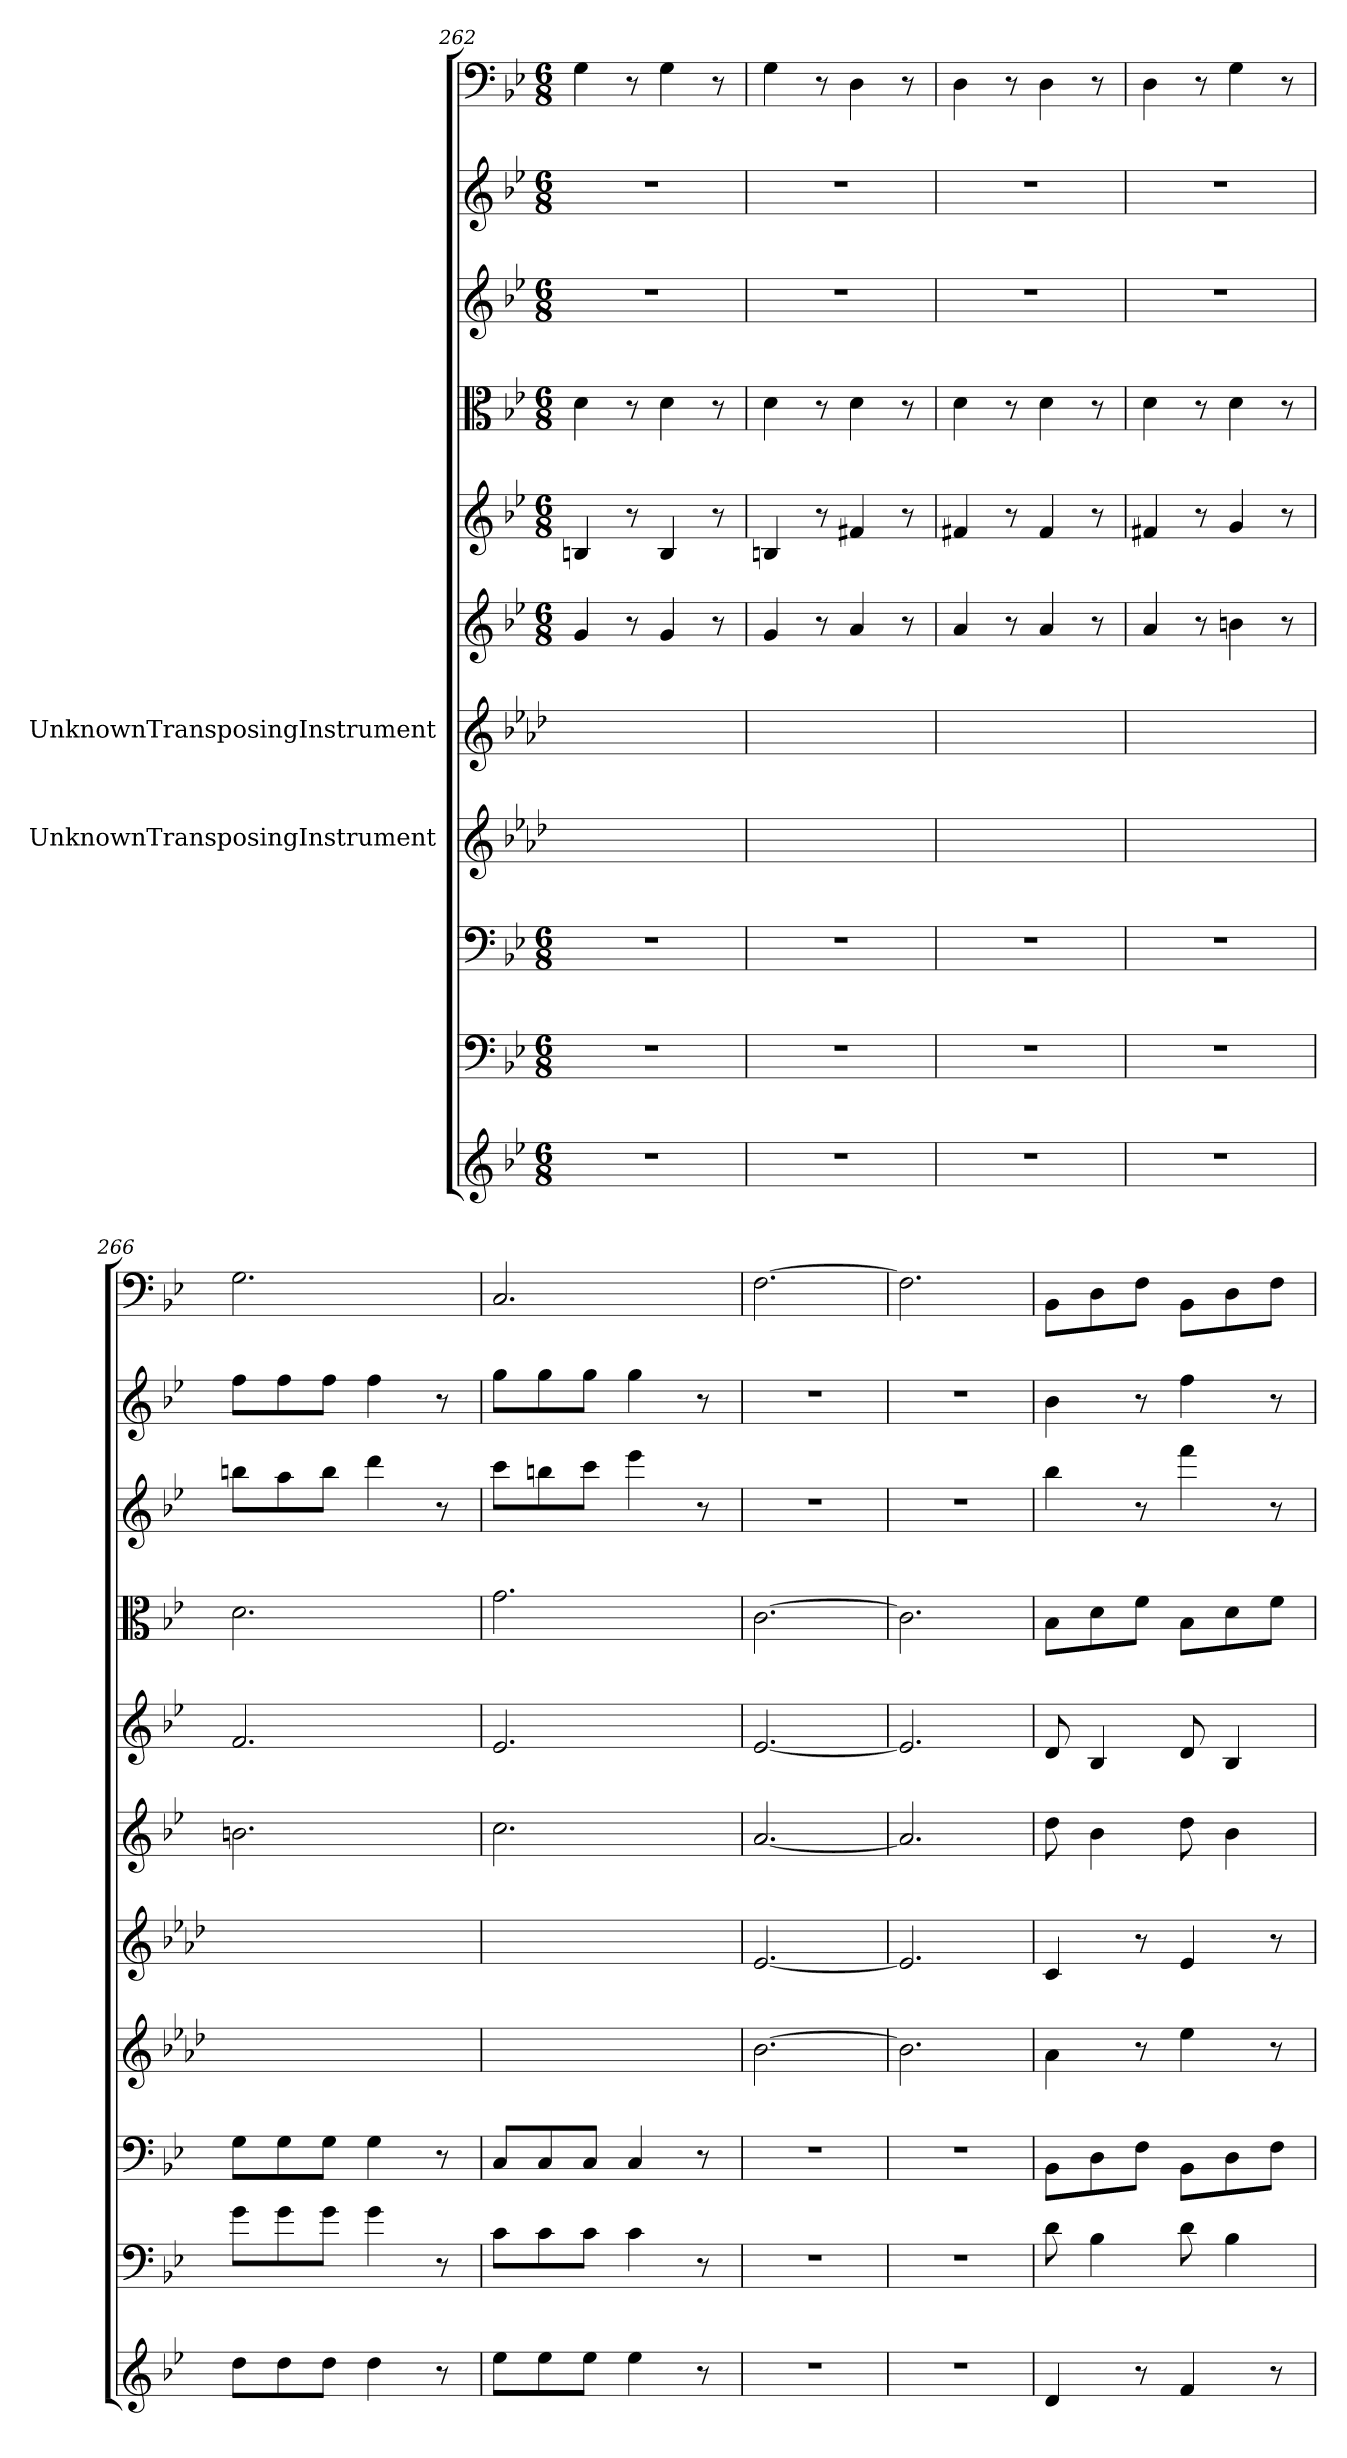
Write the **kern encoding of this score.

**kern	**kern	**kern	**kern	**kern	**kern	**kern	**kern	**kern	**kern	**kern
*part11	*part10	*part9	*part8	*part7	*part6	*part5	*part4	*part3	*part2	*part1
*staff11	*staff10	*staff9	*staff8	*staff7	*staff6	*staff5	*staff4	*staff3	*staff2	*staff1
*	*	*	*I"UnknownTransposingInstrument	*I"UnknownTransposingInstrument	*	*	*	*	*	*
*clefG2	*clefF4	*clefF4	*clefG2	*clefG2	*clefG2	*clefG2	*clefC3	*clefG2	*clefG2	*clefF4
*	*	*	*ITrd-1c-2	*ITrd-1c-2	*	*	*	*	*	*
*k[b-e-]	*k[b-e-]	*k[b-e-]	*k[b-e-]	*k[b-e-]	*k[b-e-]	*k[b-e-]	*k[b-e-]	*k[b-e-]	*k[b-e-]	*k[b-e-]
*B-:	*B-:	*B-:	*	*	*B-:	*B-:	*B-:	*B-:	*B-:	*B-:
*M6/8	*M6/8	*M6/8	*	*	*M6/8	*M6/8	*M6/8	*M6/8	*M6/8	*M6/8
=262	=262	=262	=262	=262	=262	=262	=262	=262	=262	=262
2.r	2.r	2.r	2.r	2.r	4g/	4Bn/	4d\	2.r	2.r	4G\
.	.	.	.	.	8r	8r	8r	.	.	8r
.	.	.	.	.	4g/	4B/	4d\	.	.	4G\
.	.	.	.	.	8r	8r	8r	.	.	8r
=263	=263	=263	=263	=263	=263	=263	=263	=263	=263	=263
2.r	2.r	2.r	2.r	2.r	4g/	4Bn/	4d\	2.r	2.r	4G\
.	.	.	.	.	8r	8r	8r	.	.	8r
.	.	.	.	.	4a/	4f#X/	4d\	.	.	4D\
.	.	.	.	.	8r	8r	8r	.	.	8r
=264	=264	=264	=264	=264	=264	=264	=264	=264	=264	=264
2.r	2.r	2.r	2.r	2.r	4a/	4f#X/	4d\	2.r	2.r	4D\
.	.	.	.	.	8r	8r	8r	.	.	8r
.	.	.	.	.	4a/	4f#/	4d\	.	.	4D\
.	.	.	.	.	8r	8r	8r	.	.	8r
=265	=265	=265	=265	=265	=265	=265	=265	=265	=265	=265
2.r	2.r	2.r	2.r	2.r	4a/	4f#X/	4d\	2.r	2.r	4D\
.	.	.	.	.	8r	8r	8r	.	.	8r
.	.	.	.	.	4bn\	4g/	4d\	.	.	4G\
.	.	.	.	.	8r	8r	8r	.	.	8r
=266	=266	=266	=266	=266	=266	=266	=266	=266	=266	=266
8dd\L	8g\L	8G\L	2.r	2.r	2.bn\	2.f/	2.d\	8bbn\L	8ff\L	2.G\
8dd\	8g\	8G\	.	.	.	.	.	8aa\	8ff\	.
8dd\J	8g\J	8G\J	.	.	.	.	.	8bb\J	8ff\J	.
4dd\	4g\	4G\	.	.	.	.	.	4ddd\	4ff\	.
8r	8r	8r	.	.	.	.	.	8r	8r	.
=267	=267	=267	=267	=267	=267	=267	=267	=267	=267	=267
8ee-\L	8c\L	8C/L	2.r	2.r	2.cc\	2.e-/	2.g\	8ccc\L	8gg\L	2.C/
8ee-\	8c\	8C/	.	.	.	.	.	8bbn\	8gg\	.
8ee-\J	8c\J	8C/J	.	.	.	.	.	8ccc\J	8gg\J	.
4ee-\	4c\	4C/	.	.	.	.	.	4eee-\	4gg\	.
8r	8r	8r	.	.	.	.	.	8r	8r	.
=268	=268	=268	=268	=268	=268	=268	=268	=268	=268	=268
2.r	2.r	2.r	[2.cc\	[2.f/	[2.a/	[2.e-/	[2.c\	2.r	2.r	[2.F\
=269	=269	=269	=269	=269	=269	=269	=269	=269	=269	=269
2.r	2.r	2.r	2.cc\]	2.f/]	2.a/]	2.e-/]	2.c\]	2.r	2.r	2.F\]
=270	=270	=270	=270	=270	=270	=270	=270	=270	=270	=270
4d/	8d\	8BB-\L	4b-\	4d/	8dd\	8d/	8B-\L	4bb-\	4b-\	8BB-\L
.	4B-\	8D\	.	.	4b-\	4B-/	8d\	.	.	8D\
8r	.	8F\J	8r	8r	.	.	8f\J	8r	8r	8F\J
4f/	8d\	8BB-\L	4ff\	4f/	8dd\	8d/	8B-\L	4fff\	4ff\	8BB-\L
.	4B-\	8D\	.	.	4b-\	4B-/	8d\	.	.	8D\
8r	.	8F\J	8r	8r	.	.	8f\J	8r	8r	8F\J
=	=	=	=	=	=	=	=	=	=	=
*-	*-	*-	*-	*-	*-	*-	*-	*-	*-	*-
